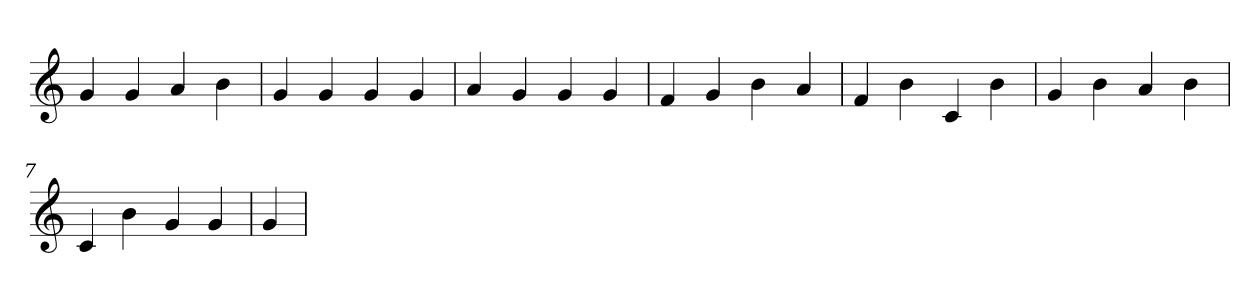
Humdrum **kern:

**kern
*part1
*staff1
*clefG2
=1
4g
4g
4a
4b
=2
4g
4g
4g
4g
=3
4a
4g
4g
4g
=4
4f
4g
4b
4a
=5
4f
4b
4c
4b
=6
4g
4b
4a
4b
=7
4c
4b
4g
4g
=8
4g
=
*-
